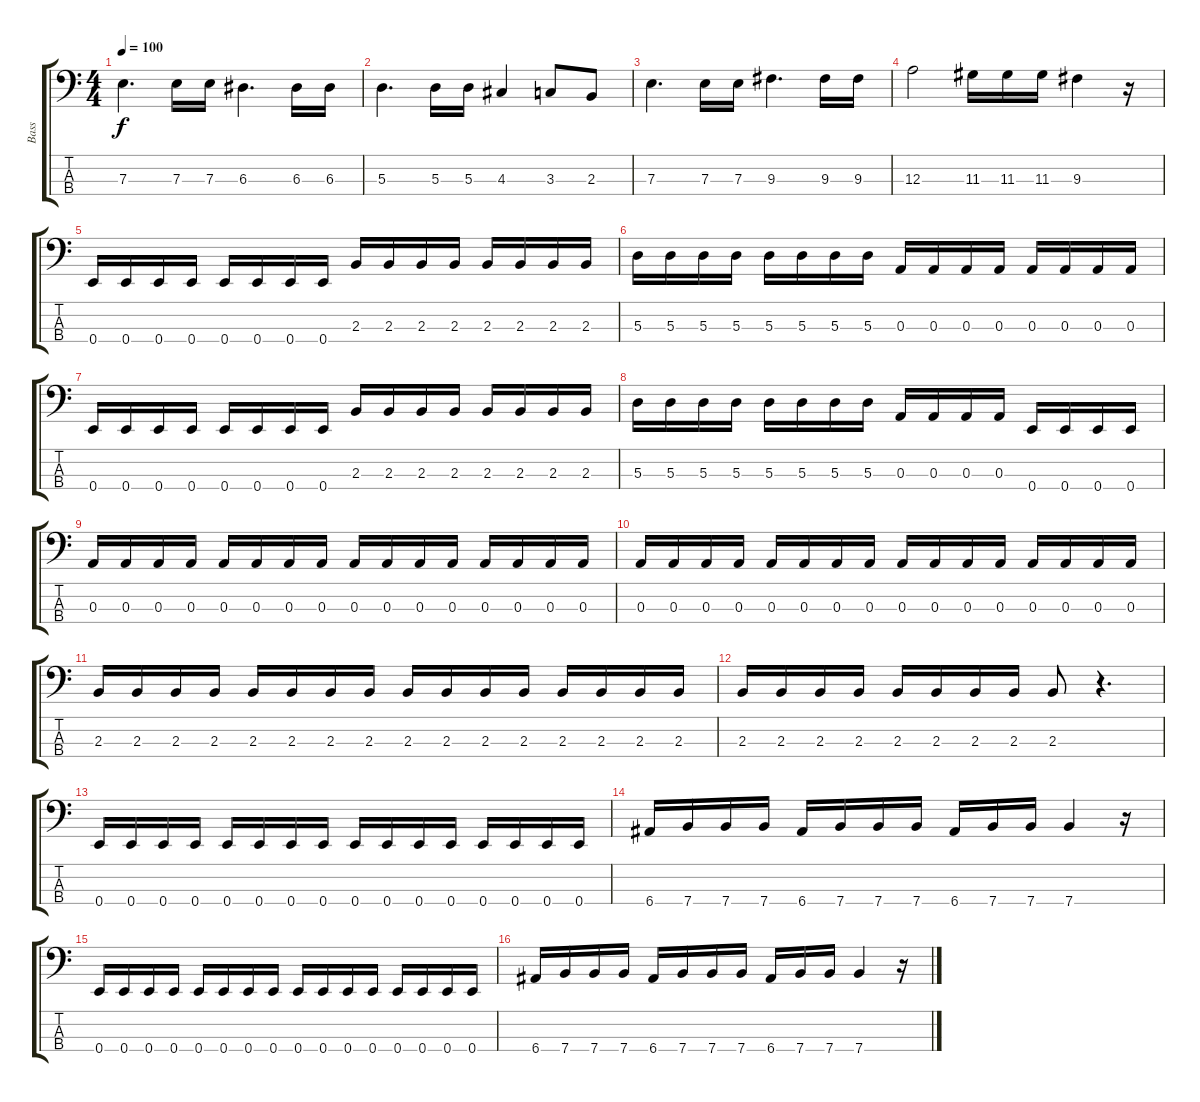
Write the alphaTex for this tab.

\track ("Bass" "Bass") {instrument electricbasspick}
\staff {score tabs}
\tuning (G2 D2 A1 E1) {hide}
\ts (4 4)
\tempo 100
\clef f4
\ks c
7.3.4{d dy f} 7.3.16 7.3.16 6.3.4{d} 6.3.16 6.3.16 |
5.3.4{d} 5.3.16 5.3.16 4.3.4 3.3.8 2.3.8 |
7.3.4{d} 7.3.16 7.3.16 9.3.4{d} 9.3.16 9.3.16 |
12.3.2 11.3.16 11.3.16 11.3.16 9.3.4 r.16 |
0.4.16 0.4.16 0.4.16 0.4.16 0.4.16 0.4.16 0.4.16 0.4.16 2.3.16 2.3.16 2.3.16 2.3.16 2.3.16 2.3.16 2.3.16 2.3.16 |
5.3.16 5.3.16 5.3.16 5.3.16 5.3.16 5.3.16 5.3.16 5.3.16 0.3.16 0.3.16 0.3.16 0.3.16 0.3.16 0.3.16 0.3.16 0.3.16 |
0.4.16 0.4.16 0.4.16 0.4.16 0.4.16 0.4.16 0.4.16 0.4.16 2.3.16 2.3.16 2.3.16 2.3.16 2.3.16 2.3.16 2.3.16 2.3.16 |
5.3.16 5.3.16 5.3.16 5.3.16 5.3.16 5.3.16 5.3.16 5.3.16 0.3.16 0.3.16 0.3.16 0.3.16 0.4.16 0.4.16 0.4.16 0.4.16 |
0.3.16 0.3.16 0.3.16 0.3.16 0.3.16 0.3.16 0.3.16 0.3.16 0.3.16 0.3.16 0.3.16 0.3.16 0.3.16 0.3.16 0.3.16 0.3.16 |
0.3.16 0.3.16 0.3.16 0.3.16 0.3.16 0.3.16 0.3.16 0.3.16 0.3.16 0.3.16 0.3.16 0.3.16 0.3.16 0.3.16 0.3.16 0.3.16 |
2.3.16 2.3.16 2.3.16 2.3.16 2.3.16 2.3.16 2.3.16 2.3.16 2.3.16 2.3.16 2.3.16 2.3.16 2.3.16 2.3.16 2.3.16 2.3.16 |
2.3.16 2.3.16 2.3.16 2.3.16 2.3.16 2.3.16 2.3.16 2.3.16 2.3.8 r.4{d} |
0.4.16 0.4.16 0.4.16 0.4.16 0.4.16 0.4.16 0.4.16 0.4.16 0.4.16 0.4.16 0.4.16 0.4.16 0.4.16 0.4.16 0.4.16 0.4.16 |
6.4.16 7.4.16 7.4.16 7.4.16 6.4.16 7.4.16 7.4.16 7.4.16 6.4.16 7.4.16 7.4.16 7.4.4 r.16 |
0.4.16 0.4.16 0.4.16 0.4.16 0.4.16 0.4.16 0.4.16 0.4.16 0.4.16 0.4.16 0.4.16 0.4.16 0.4.16 0.4.16 0.4.16 0.4.16 |
6.4.16 7.4.16 7.4.16 7.4.16 6.4.16 7.4.16 7.4.16 7.4.16 6.4.16 7.4.16 7.4.16 7.4.4 r.16
